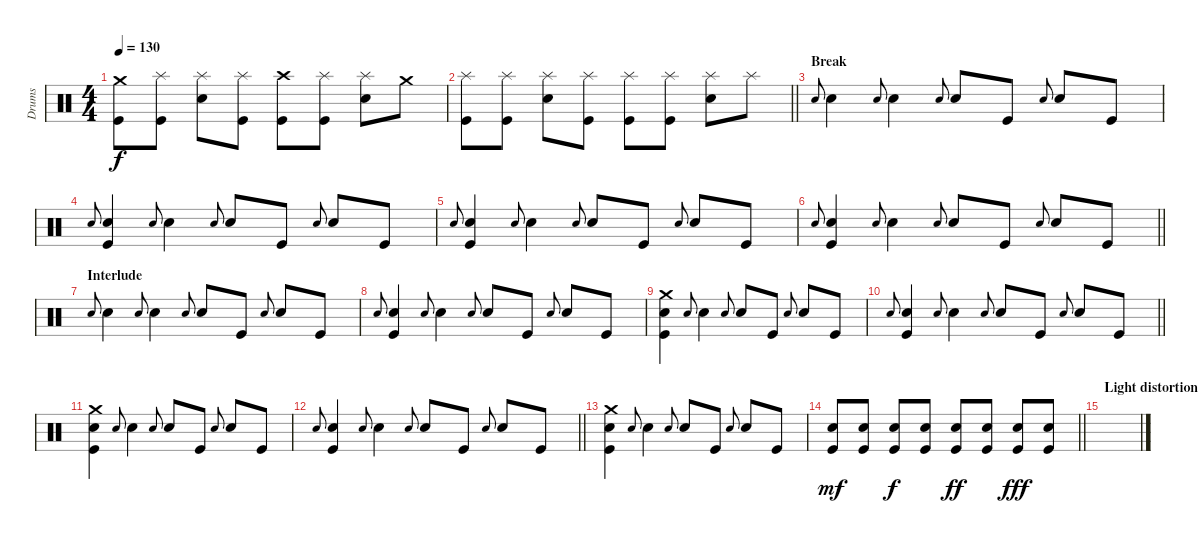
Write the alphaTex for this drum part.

\track ("Drums" "Drums") {instrument percussion}
\staff {score}
\articulation defaults
\ts (4 4)
\tempo 130
\clef neutral
\ks c
("Crash medium (hit)" "Kick (hit)").8{dy f} ("Splash (hit)" "Kick (hit)").8 ("Splash (hit)" "Snare (hit) 2").8 ("Splash (hit)" "Kick (hit)").8 ("Crash high (hit)" "Kick (hit)").8 ("Splash (hit)" "Kick (hit)").8 ("Splash (hit)" "Snare (hit) 2").8 "Crash medium (hit)".8 |
\barLineRight lightlight
("Splash (hit)" "Kick (hit)").8 ("Splash (hit)" "Kick (hit)").8 ("Splash (hit)" "Snare (hit) 2").8 ("Splash (hit)" "Kick (hit)").8 ("Splash (hit)" "Kick (hit)").8 ("Splash (hit)" "Kick (hit)").8 ("Splash (hit)" "Snare (hit) 2").8 "Splash (hit)".8 |
\section ("" "Break")
"Snare (hit) 2".8{gr onbeat} "Snare (hit) 2".4 "Snare (hit) 2".8{gr onbeat} "Snare (hit) 2".4 "Snare (hit) 2".8{gr onbeat} "Snare (hit) 2".8 "Kick (hit)".8 "Snare (hit) 2".8{gr onbeat} "Snare (hit) 2".8 "Kick (hit)".8 |
"Snare (hit) 2".8{gr onbeat} ("Snare (hit) 2" "Kick (hit)").4 "Snare (hit) 2".8{gr onbeat} "Snare (hit) 2".4 "Snare (hit) 2".8{gr onbeat} "Snare (hit) 2".8 "Kick (hit)".8 "Snare (hit) 2".8{gr onbeat} "Snare (hit) 2".8 "Kick (hit)".8 |
"Snare (hit) 2".8{gr onbeat} ("Snare (hit) 2" "Kick (hit)").4 "Snare (hit) 2".8{gr onbeat} "Snare (hit) 2".4 "Snare (hit) 2".8{gr onbeat} "Snare (hit) 2".8 "Kick (hit)".8 "Snare (hit) 2".8{gr onbeat} "Snare (hit) 2".8 "Kick (hit)".8 |
\barLineRight lightlight "Snare (hit) 2".8{gr onbeat}
("Snare (hit) 2" "Kick (hit)").4 "Snare (hit) 2".8{gr onbeat} "Snare (hit) 2".4 "Snare (hit) 2".8{gr onbeat} "Snare (hit) 2".8 "Kick (hit)".8 "Snare (hit) 2".8{gr onbeat} "Snare (hit) 2".8 "Kick (hit)".8 |
\section ("" "Interlude")
"Snare (hit) 2".8{gr onbeat} "Snare (hit) 2".4 "Snare (hit) 2".8{gr onbeat} "Snare (hit) 2".4 "Snare (hit) 2".8{gr onbeat} "Snare (hit) 2".8 "Kick (hit)".8 "Snare (hit) 2".8{gr onbeat} "Snare (hit) 2".8 "Kick (hit)".8 |
"Snare (hit) 2".8{gr onbeat} ("Snare (hit) 2" "Kick (hit)").4 "Snare (hit) 2".8{gr onbeat} "Snare (hit) 2".4 "Snare (hit) 2".8{gr onbeat} "Snare (hit) 2".8 "Kick (hit)".8 "Snare (hit) 2".8{gr onbeat} "Snare (hit) 2".8 "Kick (hit)".8 |
("Crash medium (hit)" "Snare (hit) 2" "Kick (hit)").4 "Snare (hit) 2".8{gr onbeat} "Snare (hit) 2".4 "Snare (hit) 2".8{gr onbeat} "Snare (hit) 2".8 "Kick (hit)".8 "Snare (hit) 2".8{gr onbeat} "Snare (hit) 2".8 "Kick (hit)".8 |
\barLineRight lightlight "Snare (hit) 2".8{gr onbeat}
("Snare (hit) 2" "Kick (hit)").4 "Snare (hit) 2".8{gr onbeat} "Snare (hit) 2".4 "Snare (hit) 2".8{gr onbeat} "Snare (hit) 2".8 "Kick (hit)".8 "Snare (hit) 2".8{gr onbeat} "Snare (hit) 2".8 "Kick (hit)".8 |
("Crash medium (hit)" "Snare (hit) 2" "Kick (hit)").4 "Snare (hit) 2".8{gr onbeat} "Snare (hit) 2".4 "Snare (hit) 2".8{gr onbeat} "Snare (hit) 2".8 "Kick (hit)".8 "Snare (hit) 2".8{gr onbeat} "Snare (hit) 2".8 "Kick (hit)".8 |
\barLineRight lightlight "Snare (hit) 2".8{gr onbeat}
("Snare (hit) 2" "Kick (hit)").4 "Snare (hit) 2".8{gr onbeat} "Snare (hit) 2".4 "Snare (hit) 2".8{gr onbeat} "Snare (hit) 2".8 "Kick (hit)".8 "Snare (hit) 2".8{gr onbeat} "Snare (hit) 2".8 "Kick (hit)".8 |
("Crash medium (hit)" "Snare (hit) 2" "Kick (hit)").4 "Snare (hit) 2".8{gr onbeat} "Snare (hit) 2".4 "Snare (hit) 2".8{gr onbeat} "Snare (hit) 2".8 "Kick (hit)".8 "Snare (hit) 2".8{gr onbeat} "Snare (hit) 2".8 "Kick (hit)".8 |
\barLineRight lightlight
("Snare (hit) 2" "Kick (hit)").8{dy mf} ("Snare (hit) 2" "Kick (hit)").8 ("Snare (hit) 2" "Kick (hit)").8{dy f} ("Snare (hit) 2" "Kick (hit)").8 ("Snare (hit) 2" "Kick (hit)").8{dy ff} ("Snare (hit) 2" "Kick (hit)").8 ("Snare (hit) 2" "Kick (hit)").8{dy fff} ("Snare (hit) 2" "Kick (hit)").8 |
\section ("" "Light distortion")
